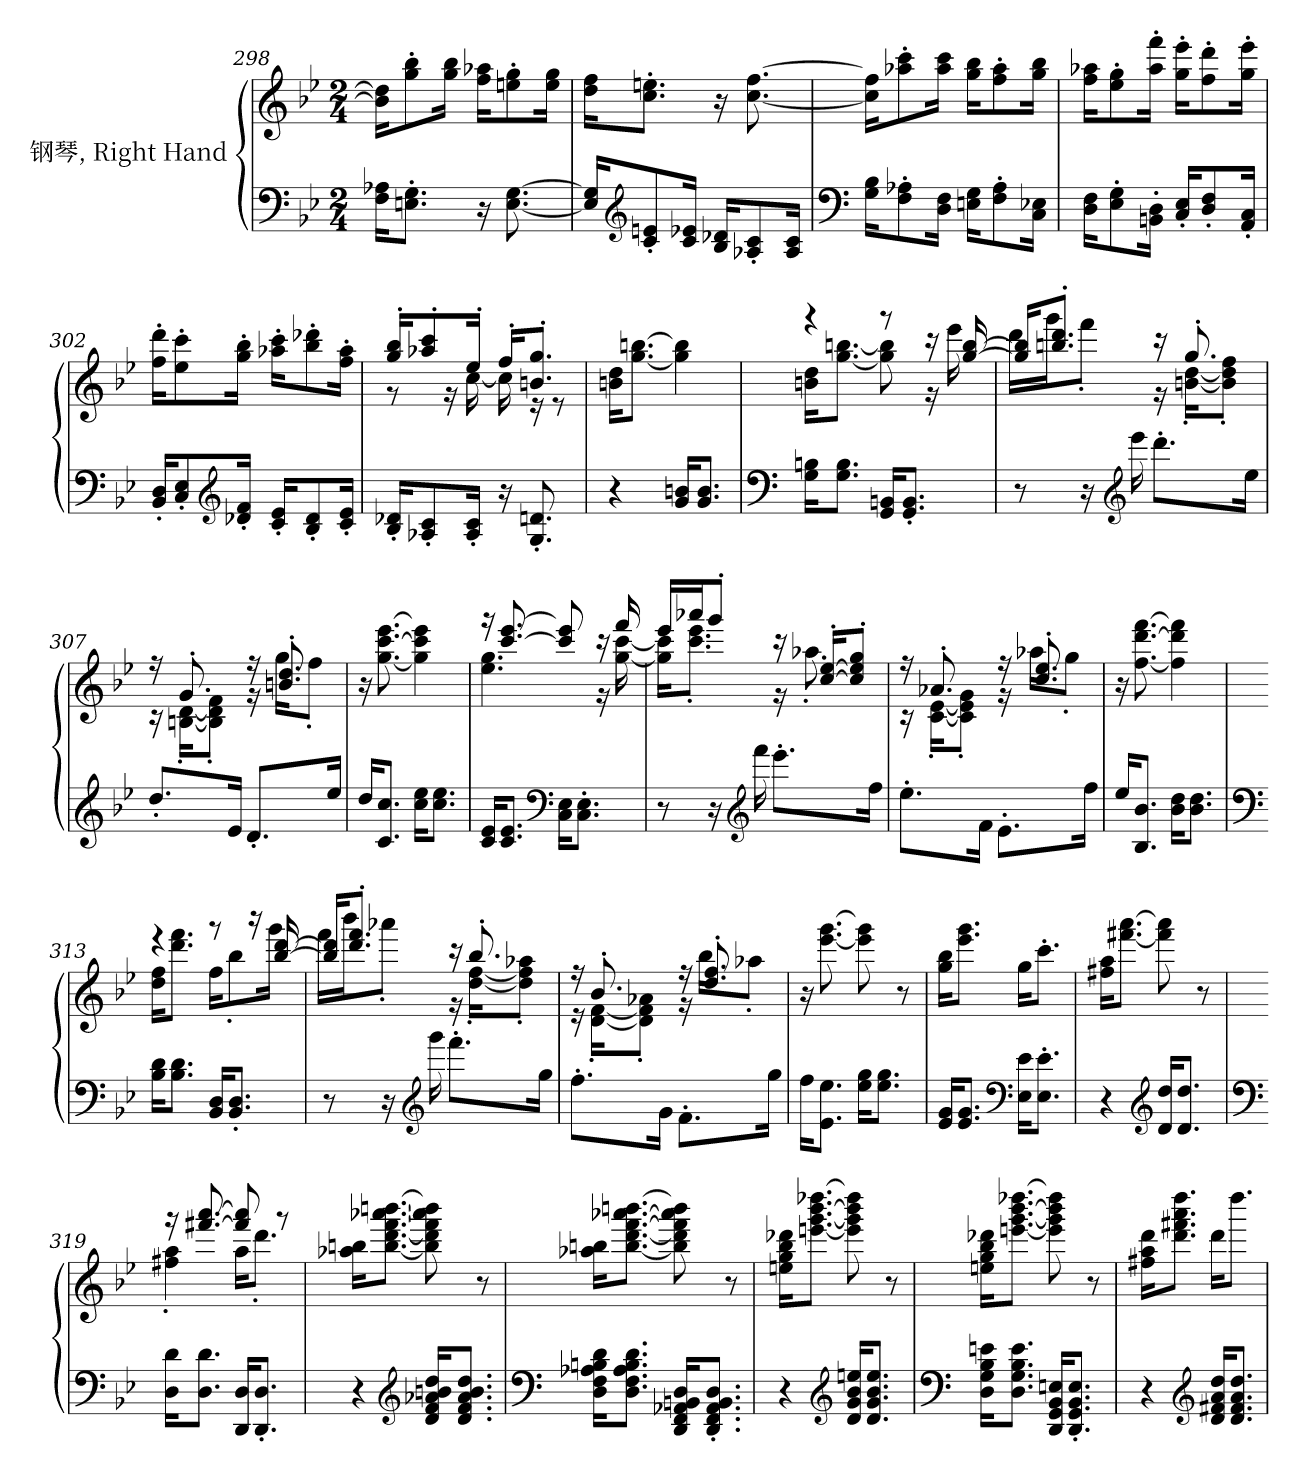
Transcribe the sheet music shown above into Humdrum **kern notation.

**kern	**kern
*part1	*part1
*staff2	*staff1
*I"钢琴, Right Hand	*
*clefF4	*clefG2
*k[b-e-]	*k[b-e-]
*M2/4	*M2/4
*MM104	*MM104
=298	=298
16F\ 16A-X\KL	16b-\] 16dd-\]KL
*	*MM110
8.En\' 8.G\'J	8gg\' 8bb-\'
.	16gg\ 16bb-\Jk
16r	16ff\ 16aa-X\KL
[8.E\ [8.G\	8een\' 8gg\'
*	*MM110
.	16ee\ 16gg\Jk
!!LO:PB:g=z
=299	=299
*	*MM111
16E/] 16G/]KL	16dd\ 16ff\KL
*clefG2	*
*	*MM110
8c/' 8en/'	8.cc\' 8.een\'J
16c/ 16e-X/Jk	.
*	*MM110
16B-/ 16d-X/KL	16r
*	*MM111
8A-X/' 8c/'	[8.cc\ [8.ff\
16A-/ 16c/Jk	.
=300	=300
*clefF4	*
*	*MM111
16G\ 16B-\KL	16cc\] 16ff\]KL
*	*MM108
8F\' 8A-X\'	8aa-X\' 8ccc\'
*	*MM118
16D\ 16F\Jk	16aa-\ 16ccc\Jk
*	*MM110
16En\ 16G\KL	16gg\ 16bb-\KL
*	*MM104
8F\' 8A-\'	8ff\' 8aa-\'
*	*MM118
16C\ 16E-X\Jk	16gg\ 16bb-\Jk
=301	=301
*	*MM110
16D\ 16F\KL	16ff\ 16aa-X\KL
*	*MM106
8E-\' 8G\'	8ee-\' 8gg\'
*	*MM113
16BBn\' 16D\'Jk	16aa-\' 16fff\'Jk
*	*MM123
16C/' 16E-/'KL	16gg\' 16eee-\'KL
*	*MM103
8D/' 8F/'	8ff\' 8ddd\'
*	*MM113
16AA/' 16C/'Jk	16gg\' 16eee-\'Jk
=302	=302
*	*MM120
16BB-/' 16D/'KL	16ff\' 16ddd\'KL
*	*MM99
8C/' 8E-/'	8ee-\' 8ccc\'
*clefG2	*
*	*MM113
16d-X/' 16f/'Jk	16gg\' 16bb-\'Jk
*	*MM120
16c/' 16e-/'KL	16aa-X\' 16ccc\'KL
*	*MM104
8B-/' 8d-/'	8bb-\' 8ddd-X\'
*	*MM108
16c/' 16e-/'Jk	16ff\' 16aa-\'Jk
!!LO:LB:g=z
=303	=303
*	*MM115
*	*^
16B-/' 16d-X/'KL	16gg/' 16bb-/'KL	8r
*	*MM97	*
8A-X/' 8c/'	8aa-X/' 8ccc/'	.
.	.	16r
*	*MM106	*
16A-/' 16c/'Jk	16ee-'/Jk	[16cc\
*	*MM115	*
16r	16ff'/KL	16cc\]
*	*MM92	*
8.G/' 8.dn/'	8.bn/' 8.gg/'J	16r
.	.	8r
*	*v	*v
=304	=304
*	*MM104
4r	16bn\ 16dd\KL
*	*MM101
.	[8.gg\ [8.bbn\J
*	*MM113
16g/ 16bn/KL	4gg\] 4bb\]
8.g/ 8.b/J	.
=305	=305
*clefF4	*
*	*MM113
*	*^
16G\ 16Bn\KL	4r	16bn\ 16dd\KL
*	*MM97	*
8.G\ 8.B\J	.	[8.gg\ [8.bbn\J
*	*MM110	*
16GG/ 16BBn/KL	8r	8gg\] 8bb\]
8.GG/' 8.BB/'J	.	.
.	16r	16r
*	*MM118	*
.	[16gg/ [16bb/	16eee-\
=306	=306	=306
*	*MM113	*
8r	16gg/] 16bb/]KL	16ddd\LL
*	*MM111	*
.	8.bbn/' 8.ddd/'J	16ggg\J
*	*MM118	*
16r	.	8fff'\J
*clefG2	*	*
16eee-\	.	.
*	*MM110	*
8.ddd'\L	16r	16r
*	*MM116	*
.	8.gg'/	[16bn\' [16dd\'KL
*	*MM120	*
.	.	8b\]' 8dd\]' 8ff\'J
16ee-\Jk	.	.
!!LO:LB:g=z	!!
=307	=307	=307
*	*MM104	*
8.dd'/L	16r	16r
*	*MM110	*
.	8.g'/	[16Bn\' [16d\'KL
*	*MM116	*
.	.	8B\]' 8d\]' 8f\'J
16e-/Jk	.	.
*	*MM108	*
8.d'/L	16r	16r
*	*MM115	*
.	8.bn/' 8.dd/'	16gg\KL
*	*MM122	*
.	.	8ff'\J
16ee-/Jk	.	.
*	*v	*v
=308	=308
*	*MM73
16dd/KL	16r
*	*MM101
8.c/ 8.cc/J	[8.gg\ [8.ccc\ [8.eee-\
*	*MM110
16cc\ 16ee-\KL	4gg\] 4ccc\] 4eee-\]
8.cc\ 8.ee-\J	.
=309	=309
*	*MM110
*	*^
16c/ 16e-/KL	16r	4.ee-\ 4.gg\
*	*MM99	*
8.c/ 8.e-/J	[8.ccc/ [8.eee-/	.
*clefF4	*	*
*	*MM110	*
16C\ 16E-\KL	8ccc/] 8eee-/]	.
8.C\' 8.E-\'J	.	.
.	16r	16r
*	*MM115	*
.	16fff/	[16gg\ [16ccc\
=310	=310	=310
8r	16eee-/LL	16gg\] 16ccc\]KL
*	*MM113	*
.	16aaa-X/J	8.ccc\' 8.eee-\'J
*	*MM118	*
16r	8ggg'/J	.
*clefG2	*	*
16fff\	.	.
*	*MM108	*
8.eee-'\L	16r	16r
*	*MM115	*
.	[16cc/' [16ee-/'KL	8.aa-X'\
*	*MM120	*
.	8cc/]' 8ee-/]' 8gg/'J	.
16ff\Jk	.	.
!!LO:LB:g=z	!!
=311	=311	=311
*	*MM101	*
8.ee-'\L	16r	16r
*	*MM110	*
.	8.a-X'/	[16c\' [16e-\'KL
*	*MM115	*
.	.	8c\]' 8e-\]' 8g\'J
16f\Jk	.	.
*	*MM110	*
8.e-'\L	16r	16r
*	*MM115	*
.	8.cc/' 8.ee-/'	16aa-X\KL
*	*MM120	*
.	.	8gg'\J
16ff\Jk	.	.
*	*v	*v
=312	=312
*	*MM65
16ee-/KL	16r
*	*MM104
8.B-/ 8.b-/J	[8.ff\ [8.ddd\ [8.fff\
*	*MM108
16b-\ 16dd\KL	4ff\] 4ddd\] 4fff\]
8.b-\ 8.dd\J	.
=313	=313
*clefF4	*
*	*MM113
*	*^
16B-\ 16d\KL	4r	16dd\ 16ff\KL
*	*MM103	*
8.B-\ 8.d\J	.	8.ddd\ 8.fff\J
*	*MM113	*
16BB-/ 16D/KL	8r	16ff\KL
*	*MM87	*
8.BB-/' 8.D/'J	.	8bb-'\
.	16r	.
*	*MM120	*
.	[16bb-/ [16ddd/	16ggg\Jk
=314	=314	=314
*	*MM115	*
8r	16bb-/] 16ddd/]KL	16fff\LL
*	*MM108	*
.	8.ddd/' 8.fff/'J	16bbb-\J
*	*MM116	*
16r	.	8aaa-X'\J
*clefG2	*	*
16ggg\	.	.
*	*MM108	*
8.fff'\L	16r	16r
*	*MM113	*
.	8.bb-'/	[16dd\' [16ff\'KL
*	*MM116	*
.	.	8dd\]' 8ff\]' 8aa-X\'J
16gg\Jk	.	.
!!LO:LB:g=z	!!
=315	=315	=315
*	*MM101	*
8.ff'\L	16r	16r
*	*MM110	*
.	8.b-'/	[16d\' [16f\'KL
*	*MM115	*
.	.	8d\]' 8f\]' 8a-X\'J
16g\Jk	.	.
*	*MM104	*
8.f'\L	16r	16r
*	*MM111	*
.	8.dd/' 8.ff/'	16bb-\KL
*	*MM115	*
.	.	8aa-X'\J
16gg\Jk	.	.
*	*v	*v
=316	=316
*	*MM68
16ff\KL	16r
*	*MM103
8.e-\ 8.ee-\J	[8.eee-\ [8.ggg\
*	*MM111
16ee-\ 16gg\KL	8eee-\] 8ggg\]
8.ee-\ 8.gg\J	.
.	8r
=317	=317
*	*MM111
16e-/ 16g/KL	16gg\ 16bb-\KL
*	*MM103
8.e-/ 8.g/J	8.eee-\ 8.ggg\J
*clefF4	*
*	*MM111
16E-\ 16e-\KL	16gg\KL
*	*MM99
8.E-\' 8.e-\'J	8.ccc'\J
=318	=318
*	*MM113
4r	16ff#X\ 16aa\KL
*	*MM106
.	[8.fff#X\ [8.aaa\J
*clefG2	*
*	*MM115
16d/ 16dd/KL	8fff#\] 8aaa\]
8.d/ 8.dd/J	.
.	8r
=319	=319
*clefF4	*
*	*MM115
*	*^
16D\ 16d\KL	16r	4ff#X\' 4aa\'
*	*MM106	*
8.D\ 8.d\J	[8.fff#X/ [8.aaa/	.
*	*MM113	*
16DD/ 16D/KL	8fff#/] 8aaa/]	16aa\KL
*	*MM103	*
8.DD/' 8.D/'J	.	8.ddd'\J
.	8r	.
*	*v	*v
!!LO:LB:g=z
=320	=320
*	*MM94
4r	16aa-X\ 16bbn\KL
*	*MM106
.	[8.bb\ [8.ddd\ [8.fff\ [8.aaa-X\ [8.bbbn\J
*clefG2	*
*	*MM113
16d/ 16f/ 16a-X/ 16bn/ 16dd/KL	8bb\] 8ddd\] 8fff\] 8aaa-\] 8bbb\]
8.d/ 8.f/ 8.a-/ 8.b/ 8.dd/J	.
.	8r
=321	=321
*clefF4	*
*	*MM113
16D\ 16F\ 16A-X\ 16Bn\ 16d\KL	16aa-X\ 16bbn\KL
*	*MM106
8.D\ 8.F\ 8.A-\ 8.B\ 8.d\J	[8.bb\ [8.ddd\ [8.fff\ [8.aaa-X\ [8.bbbn\J
*	*MM113
16DD/ 16FF/ 16AA-X/ 16BBn/ 16D/KL	8bb\] 8ddd\] 8fff\] 8aaa-\] 8bbb\]
8.DD/' 8.FF/' 8.AA-/' 8.BB/' 8.D/'J	.
.	8r
=322	=322
*	*MM84
4r	16een\ 16gg\ 16bb-\ 16ddd-X\KL
*	*MM106
.	[8.eeen\ [8.ggg\ [8.bbb-\ [8.dddd-X\J
*clefG2	*
*	*MM113
16d/ 16g/ 16b-/ 16een/KL	8eee\] 8ggg\] 8bbb-\] 8dddd-\]
8.d/ 8.g/ 8.b-/ 8.ee/J	.
.	8r
=323	=323
*clefF4	*
*	*MM113
16D\ 16G\ 16B-\ 16en\KL	16een\ 16gg\ 16bb-\ 16ddd-X\KL
*	*MM106
8.D\ 8.G\ 8.B-\ 8.e\J	[8.eeen\ [8.ggg\ [8.bbb-\ [8.dddd-X\J
*	*MM113
16DD/ 16GG/ 16BB-/ 16En/KL	8eee\] 8ggg\] 8bbb-\] 8dddd-\]
8.DD/' 8.GG/' 8.BB-/' 8.E/'J	.
.	8r
!!LO:PB:g=z
=324	=324
*	*MM68
4r	16ff#X\ 16aa\ 16ddd\KL
*	*MM103
.	8.ddd\ 8.fff#X\ 8.aaa\ 8.dddd\J
*clefG2	*
*	*MM104
16d/ 16f#X/ 16a/ 16dd/KL	16ddd\KL
8.d/ 8.f#/ 8.a/ 8.dd/J	8.dddd\J
=	=
*-	*-
